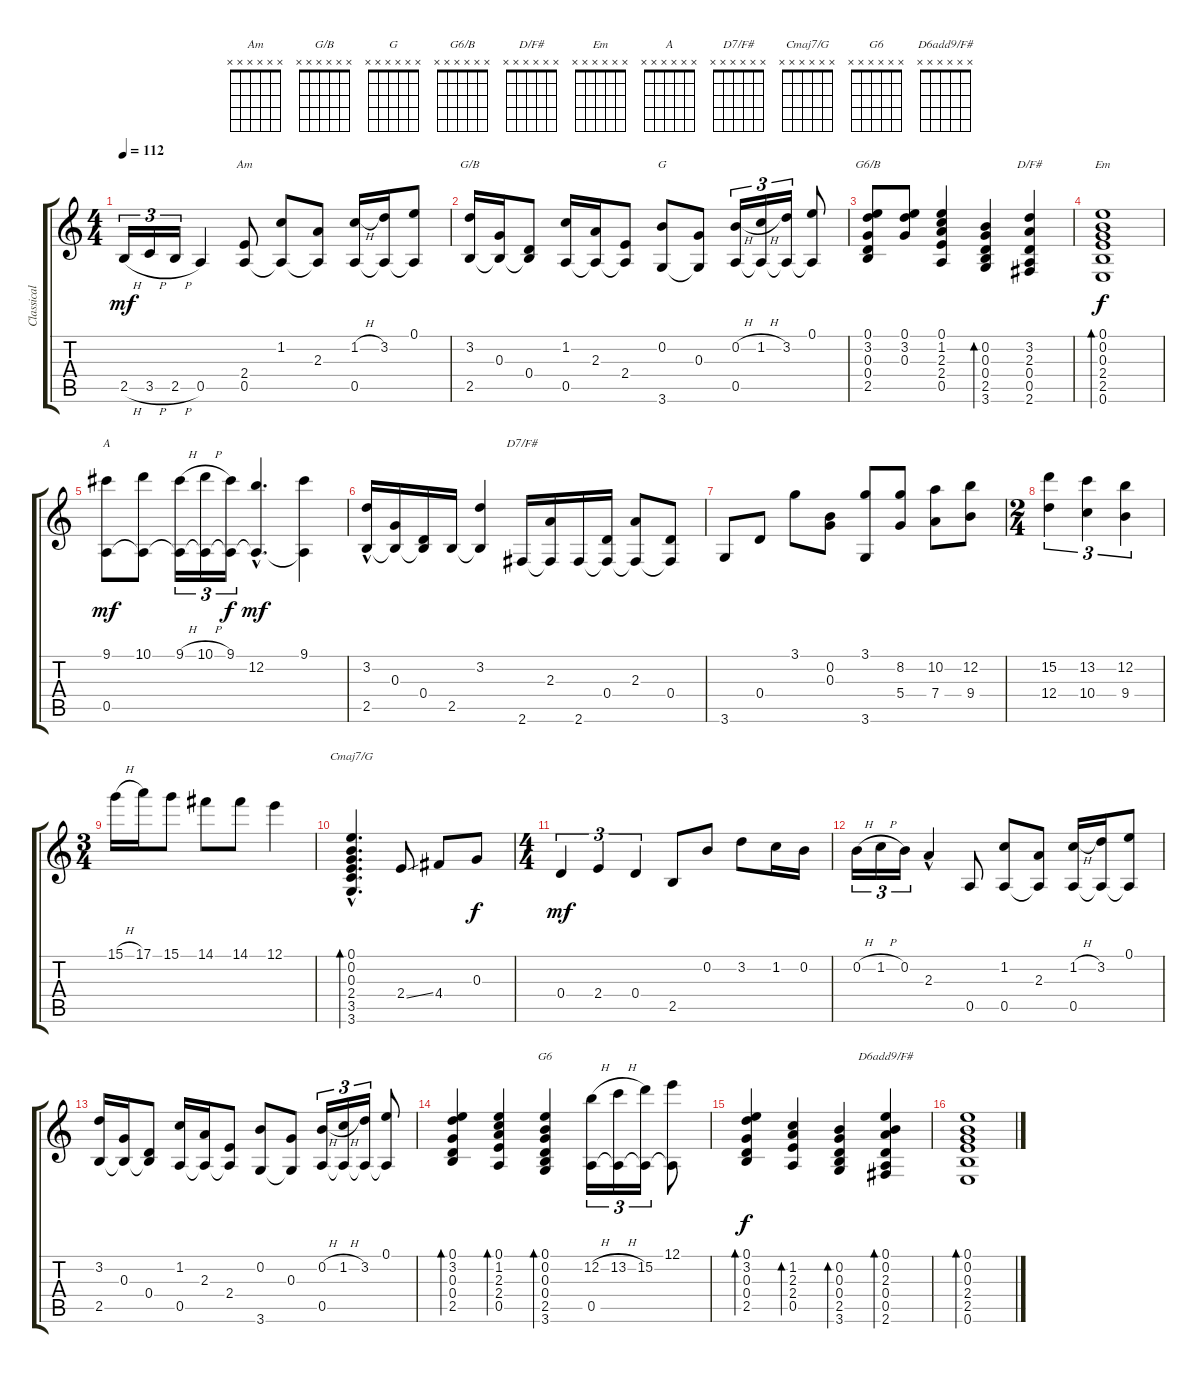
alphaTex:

\track ("Classical Guitar" "Classical ") {instrument acousticguitarnylon}
\staff {score tabs}
\tuning (E4 B3 G3 D3 A2 E2) {hide}
\chord ("Am" x x x x x x) {firstfret 0}
\chord ("G/B" x x x x x x) {firstfret 0}
\chord ("G" x x x x x x) {firstfret 0}
\chord ("G6/B" x x x x x x) {firstfret 0}
\chord ("D/F#" x x x x x x) {firstfret 0}
\chord ("Em" x x x x x x) {firstfret 0}
\chord ("A" x x x x x x) {firstfret 0}
\chord ("D7/F#" x x x x x x) {firstfret 0}
\chord ("Cmaj7/G" x x x x x x) {firstfret 0}
\chord ("G6" x x x x x x) {firstfret 0}
\chord ("D6add9/F#" x x x x x x) {firstfret 0}
\ts (4 4)
\tempo 112
\clef g2
\ks c
2.5{h}.16{tu (3 2) dy mf} 3.5{h}.16{tu (3 2)} 2.5{h}.16{tu (3 2)} 0.5.4 (2.4 0.5).8{ch "Am"} (1.2 0.5{t}).8 (2.3 0.5{t}).8 (1.2{h} 0.5).16 (3.2 0.5{t}).16 (0.1 0.5{t}).8 |
(3.2 2.5).16{ch "G/B"} (0.3 2.5{t}).16 (0.4 2.5{t}).8 (1.2 0.5).16 (2.3 0.5{t}).16 (2.4 0.5{t}).8 (0.2 3.6).8{ch "G"} (0.3 3.6{t}).8 (0.2{h} 0.5).16{tu (3 2)} (1.2{h} 0.5{t}).16{tu (3 2)} (3.2 0.5{t}).16{tu (3 2)} (0.1 0.5{t}).8 |
(0.1 3.2 0.3 0.4 2.5).8{ch "G6/B"} (0.1 3.2 0.3).8 (0.1 1.2 2.3 2.4 0.5).4 (0.2 0.3 0.4 2.5 3.6).4{bd 60} (3.2 2.3 0.4 0.5 2.6).4{ch "D/F#"} |
(0.1 0.2 0.3 2.4 2.5 0.6).1{bd 60 ch "Em" dy f} |
(9.1 0.5).8{ch "A" dy mf} (10.1 0.5{t}).8 (9.1{h} 0.5{t}).16{tu (3 2)} (10.1{h} 0.5{t}).16{tu (3 2)} (9.1 0.5{t}).16{tu (3 2) dy f} (12.2{hac} 0.5{hac t}).4{d dy mf} (9.1 0.5{t}).4 |
(3.2 2.5{hac}).16 (0.3 2.5{t}).16 (0.4 2.5{t}).16 2.5.16 (3.2 2.5{t}).4 2.6.16{ch "D7/F#"} (2.3 2.6{t}).16 2.6.16 (0.4 2.6{t}).16 (2.3 2.6{t}).8 (0.4 2.6{t}).8 |
3.6.8 0.4.8 3.1.8 (0.2 0.3).8 (3.1 3.6).8 (8.2 5.4).8 (10.2 7.4).8 (12.2 9.4).8 |
\ts (2 4)
(15.2 12.4).4{tu (3 2)} (13.2 10.4).4{tu (3 2)} (12.2 9.4).4{tu (3 2)} |
\ts (3 4)
15.1{h}.16 17.1.16 15.1.8 14.1.8 14.1.8 12.1.4 |
(0.1{hac} 0.2{hac} 0.3{hac} 2.4{hac} 3.5{hac} 3.6{hac}).4{d bd 60 ch "Cmaj7/G"} 2.4{ss}.8 4.4.8 0.3.8{dy f} |
\ts (4 4)
0.4.4{tu (3 2) dy mf} 2.4.4{tu (3 2)} 0.4.4{tu (3 2)} 2.5.8 0.2.8 3.2.8 1.2.16 0.2.16 |
0.2{h}.16{tu (3 2)} 1.2{h}.16{tu (3 2)} 0.2.16{tu (3 2)} 2.3{hac}.4 0.5.8 (1.2 0.5).8 (2.3 0.5{t}).8 (1.2{h} 0.5).16 (3.2 0.5{t}).16 (0.1 0.5{t}).8 |
(3.2 2.5).16 (0.3 2.5{t}).16 (0.4 2.5{t}).8 (1.2 0.5).16 (2.3 0.5{t}).16 (2.4 0.5{t}).8 (0.2 3.6).8 (0.3 3.6{t}).8 (0.2{h} 0.5).16{tu (3 2)} (1.2{h} 0.5{t}).16{tu (3 2)} (3.2 0.5{t}).16{tu (3 2)} (0.1 0.5{t}).8 |
(0.1 3.2 0.3 0.4 2.5).4{bd 60} (0.1 1.2 2.3 2.4 0.5).4{bd 60} (0.1 0.2 0.3 0.4 2.5 3.6).4{bd 60 ch "G6"} (12.2{h} 0.5).16{tu (3 2)} (13.2{h} 0.5{t}).16{tu (3 2)} (15.2 0.5{t}).16{tu (3 2)} (12.1 0.5{t}).8 |
(0.1 3.2 0.3 0.4 2.5).4{bd 60 dy f} (1.2 2.3 2.4 0.5).4{bd 60} (0.2 0.3 0.4 2.5 3.6).4{bd 60} (0.1 0.2 2.3 0.4 0.5 2.6).4{bd 60 ch "D6add9/F#"} |
(0.1 0.2 0.3 2.4 2.5 0.6).1{bd 60}
